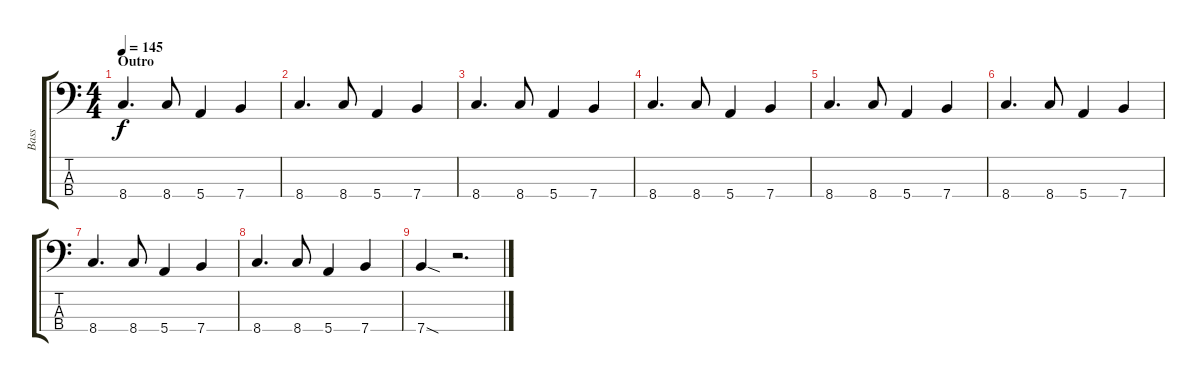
\track ("Bass" "Bass") {instrument electricbassfinger}
\staff {score tabs}
\tuning (G2 D2 A1 E1) {hide}
\ts (4 4)
\section ("" "Outro")
\tempo 145
\clef f4
\ks c
8.4.4{d dy f} 8.4.8 5.4.4 7.4.4 |
8.4.4{d} 8.4.8 5.4.4 7.4.4 |
8.4.4{d} 8.4.8 5.4.4 7.4.4 |
8.4.4{d} 8.4.8 5.4.4 7.4.4 |
8.4.4{d} 8.4.8 5.4.4 7.4.4 |
8.4.4{d} 8.4.8 5.4.4 7.4.4 |
8.4.4{d} 8.4.8 5.4.4 7.4.4 |
8.4.4{d} 8.4.8 5.4.4 7.4.4 |
7.4{sod}.4 r.2{d}
